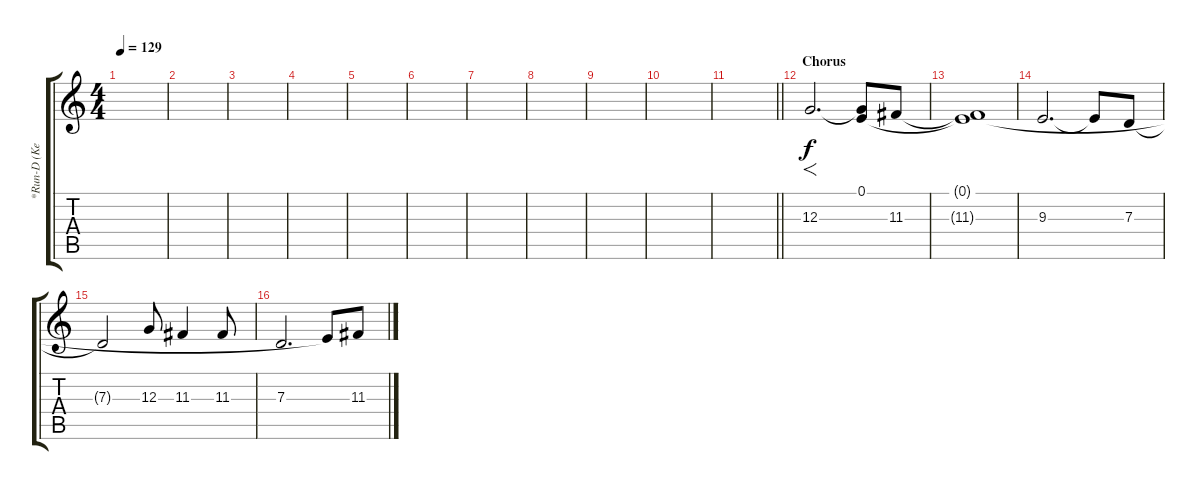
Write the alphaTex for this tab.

\track ("*Run-D (Keyboard 2)" "*Run-D (Ke") {instrument lead2sawtooth}
\staff {score tabs}
\tuning (E4 B3 G3 D3 A2 E2) {hide}
\ts (4 4)
\tempo 129
\clef g2
\ks c
|
|
|
|
|
|
|
|
|
|
\barLineRight lightlight
|
\section ("" "Chorus")
12.3.2{f d volume 9} (0.1 12.3{t}).8 11.3.8 |
(0.1{t} 11.3{t}).1 |
9.3.2{d} 9.3{t}.8 7.3.8 |
7.3{t}.2 12.3.8 11.3.4 11.3.8 |
7.3.2{d} 0.1{t}.8 11.3.8
